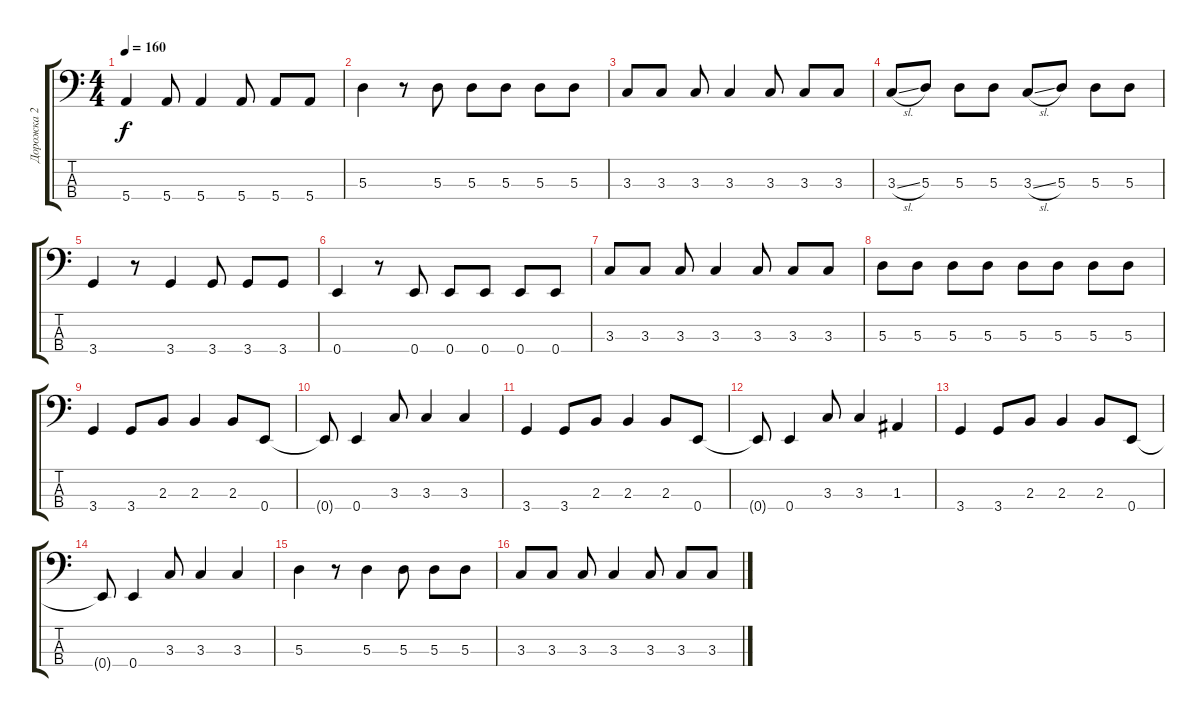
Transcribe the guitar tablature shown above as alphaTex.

\track ("Дорожка 2" "Дорожка 2") {instrument electricbasspick}
\staff {score tabs}
\tuning (G2 D2 A1 E1) {hide}
\ts (4 4)
\tempo 160
\clef f4
\ks c
5.4.4{dy f} 5.4.8 5.4.4 5.4.8 5.4.8 5.4.8 |
5.3.4 r.8 5.3.8 5.3.8 5.3.8 5.3.8 5.3.8 |
3.3.8 3.3.8 3.3.8 3.3.4 3.3.8 3.3.8 3.3.8 |
3.3{sl}.8 5.3.8 5.3.8 5.3.8 3.3{sl}.8 5.3.8 5.3.8 5.3.8 |
3.4.4 r.8 3.4.4 3.4.8 3.4.8 3.4.8 |
0.4.4 r.8 0.4.8 0.4.8 0.4.8 0.4.8 0.4.8 |
3.3.8 3.3.8 3.3.8 3.3.4 3.3.8 3.3.8 3.3.8 |
5.3.8 5.3.8 5.3.8 5.3.8 5.3.8 5.3.8 5.3.8 5.3.8 |
3.4.4 3.4.8 2.3.8 2.3.4 2.3.8 0.4.8 |
0.4{t}.8 0.4.4 3.3.8 3.3.4 3.3.4 |
3.4.4 3.4.8 2.3.8 2.3.4 2.3.8 0.4.8 |
0.4{t}.8 0.4.4 3.3.8 3.3.4 1.3.4 |
3.4.4 3.4.8 2.3.8 2.3.4 2.3.8 0.4.8 |
0.4{t}.8 0.4.4 3.3.8 3.3.4 3.3.4 |
5.3.4 r.8 5.3.4 5.3.8 5.3.8 5.3.8 |
3.3.8 3.3.8 3.3.8 3.3.4 3.3.8 3.3.8 3.3.8
